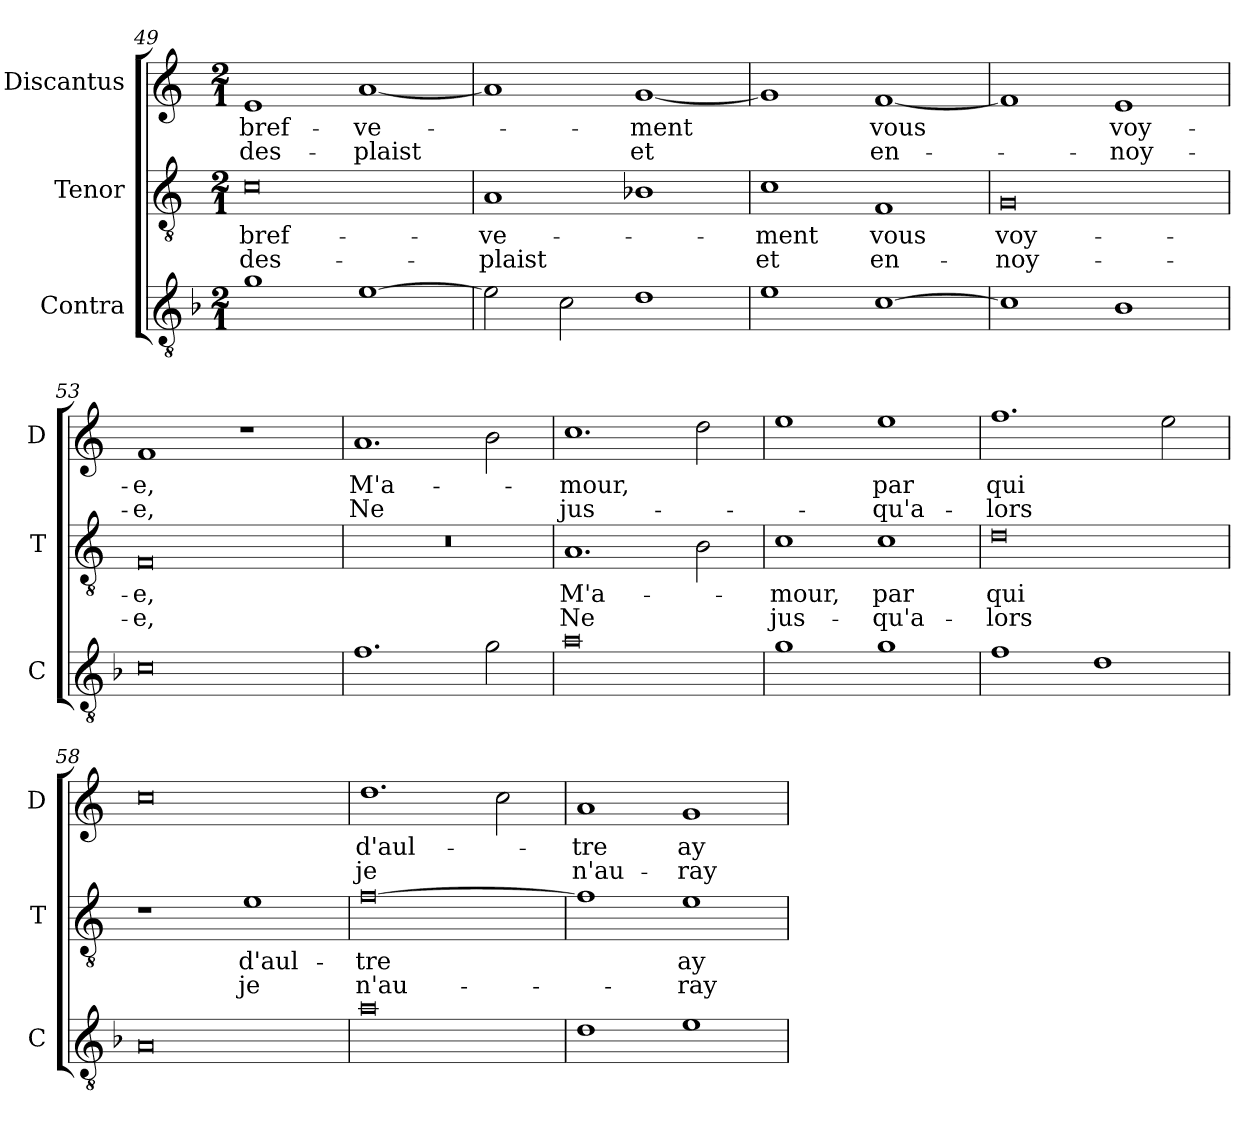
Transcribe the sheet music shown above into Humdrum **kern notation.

**kern	**kern	**text	**text	**kern	**text	**text
*part3	*part2	*part2	*part2	*part1	*part1	*part1
*staff3	*staff2	*staff2	*staff2	*staff1	*staff1	*staff1
*I"Contra	*I"Tenor	*	*	*I"Discantus	*	*
*I'C	*I'T	*	*	*I'D	*	*
*clefGv2	*clefGv2	*	*	*clefG2	*	*
*k[b-]	*k[]	*	*	*k[]	*	*
*M2/1	*M2/1	*	*	*M2/1	*	*
=49	=49	=49	=49	=49	=49	=49
1g	0c	bref-	des-	1e	bref-	des-
[1e	.	.	.	[1a	-ve-	-plaist
=50	=50	=50	=50	=50	=50	=50
2e\]	1A	-ve-	-plaist	1a]	.	.
2c\	.	.	.	.	.	.
1d	1B-X	.	.	[1g	-ment	et
=51	=51	=51	=51	=51	=51	=51
1e	1c	-ment	et	1g]	.	.
[1c	1F	vous	en-	[1f	vous	en-
=52	=52	=52	=52	=52	=52	=52
1c]	0G	voy-	-noy-	1f]	.	.
1B-	.	.	.	1e	voy-	-noy-
=53	=53	=53	=53	=53	=53	=53
0c	0F	-e,	-e,	1f	-e,	-e,
.	.	.	.	1r	.	.
=54	=54	=54	=54	=54	=54	=54
1.f	0r	.	.	1.a	M'a-	Ne
2g\	.	.	.	2b\	.	.
=55	=55	=55	=55	=55	=55	=55
0a	1.A	M'a-	Ne	1.cc	-mour,	jus-
.	2B\	.	.	2dd\	.	.
=56	=56	=56	=56	=56	=56	=56
1g	1c	-mour,	jus-	1ee	.	.
1g	1c	par	-qu'a-	1ee	par	-qu'a-
=57	=57	=57	=57	=57	=57	=57
1f	0d	qui	-lors	1.ff	qui	-lors
1d	.	.	.	.	.	.
.	.	.	.	2ee\	.	.
=58	=58	=58	=58	=58	=58	=58
0A	1r	.	.	0cc	.	.
.	1e	d'aul-	je	.	.	.
=59	=59	=59	=59	=59	=59	=59
0a	[0f	-tre	n'au-	1.dd	d'aul-	je
.	.	.	.	2cc\	.	.
=60	=60	=60	=60	=60	=60	=60
1d	1f]	.	.	1a	-tre	n'au-
1e	1e	ay-	-ray	1g	ay-	-ray
=	=	=	=	=	=	=
*-	*-	*-	*-	*-	*-	*-
